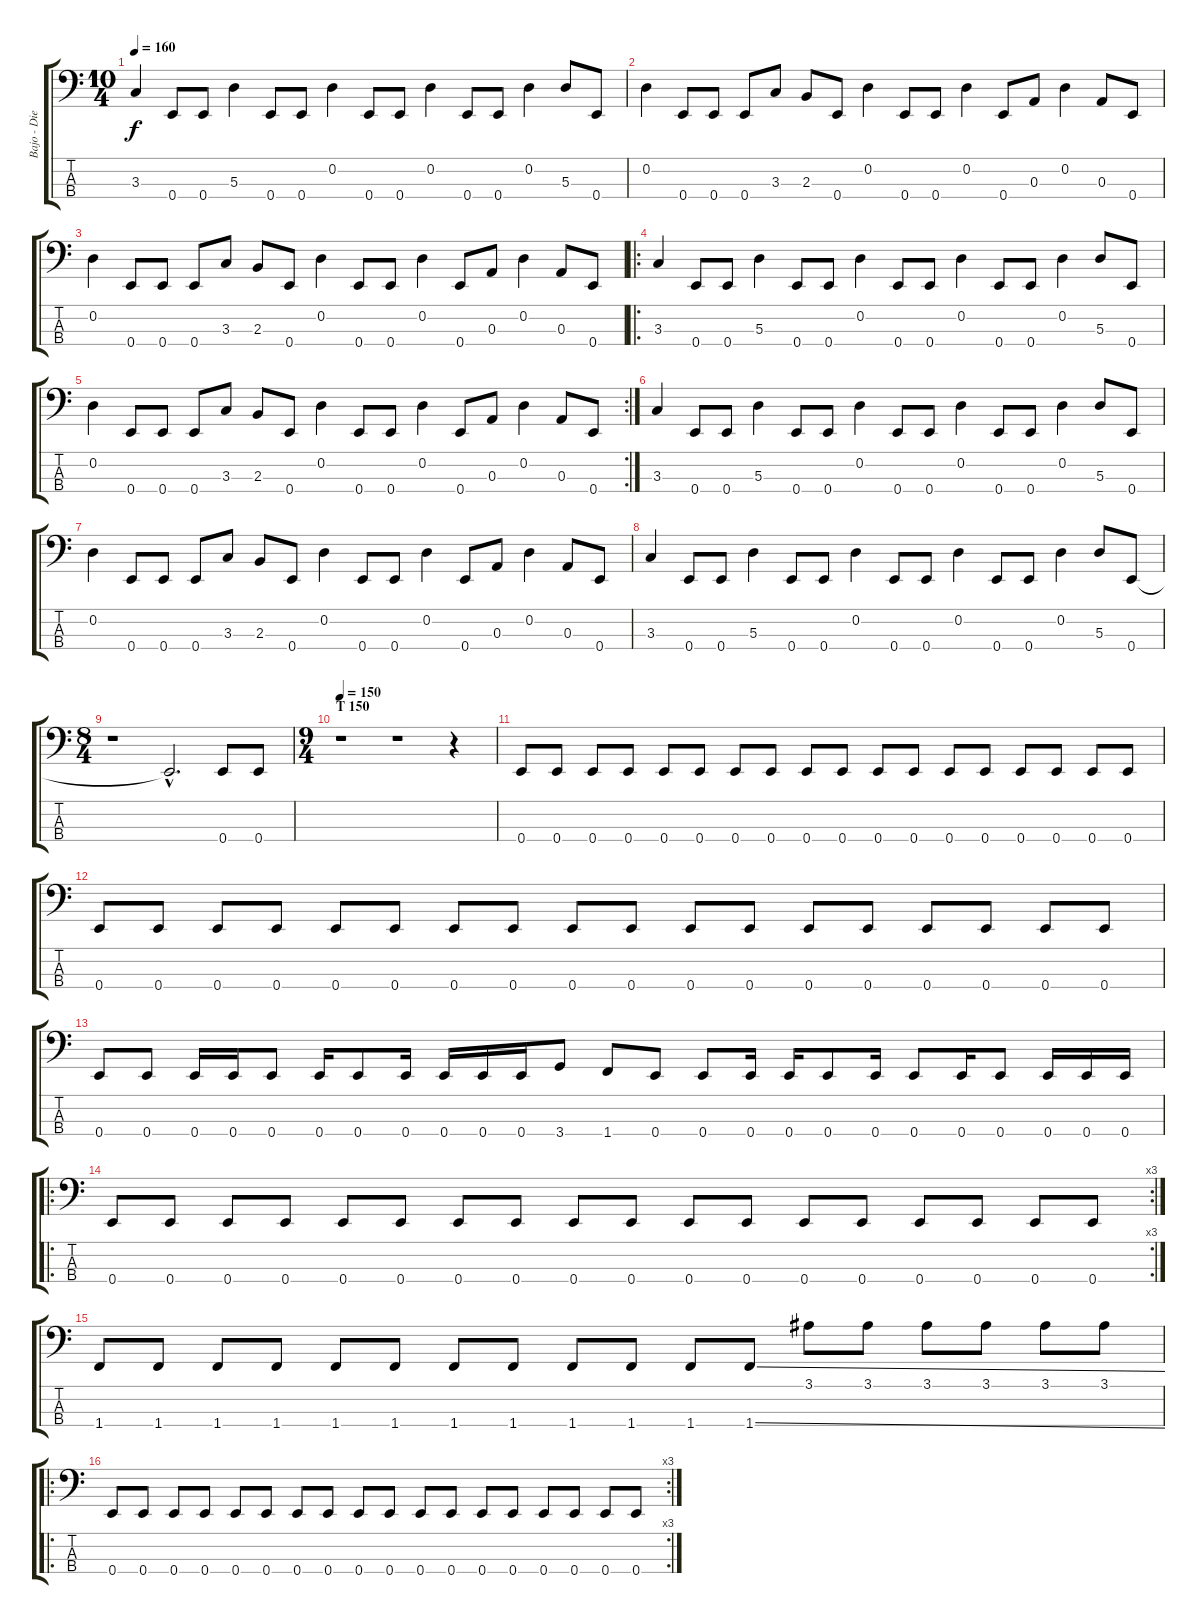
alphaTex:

\track ("Bajo - Diego" "Bajo - Die") {instrument electricbassfinger}
\staff {score tabs}
\tuning (G2 D2 A1 E1) {hide}
\ts (10 4)
\tempo 160
\clef f4
\ks c
3.3.4{dy f} 0.4.8 0.4.8 5.3.4 0.4.8 0.4.8 0.2.4 0.4.8 0.4.8 0.2.4 0.4.8 0.4.8 0.2.4 5.3.8 0.4.8 |
0.2.4 0.4.8 0.4.8 0.4.8 3.3.8 2.3.8 0.4.8 0.2.4 0.4.8 0.4.8 0.2.4 0.4.8 0.3.8 0.2.4 0.3.8 0.4.8 |
0.2.4 0.4.8 0.4.8 0.4.8 3.3.8 2.3.8 0.4.8 0.2.4 0.4.8 0.4.8 0.2.4 0.4.8 0.3.8 0.2.4 0.3.8 0.4.8 |
\ro
3.3.4 0.4.8 0.4.8 5.3.4 0.4.8 0.4.8 0.2.4 0.4.8 0.4.8 0.2.4 0.4.8 0.4.8 0.2.4 5.3.8 0.4.8 |
\rc 2
0.2.4 0.4.8 0.4.8 0.4.8 3.3.8 2.3.8 0.4.8 0.2.4 0.4.8 0.4.8 0.2.4 0.4.8 0.3.8 0.2.4 0.3.8 0.4.8 |
3.3.4 0.4.8 0.4.8 5.3.4 0.4.8 0.4.8 0.2.4 0.4.8 0.4.8 0.2.4 0.4.8 0.4.8 0.2.4 5.3.8 0.4.8 |
0.2.4 0.4.8 0.4.8 0.4.8 3.3.8 2.3.8 0.4.8 0.2.4 0.4.8 0.4.8 0.2.4 0.4.8 0.3.8 0.2.4 0.3.8 0.4.8 |
3.3.4 0.4.8 0.4.8 5.3.4 0.4.8 0.4.8 0.2.4 0.4.8 0.4.8 0.2.4 0.4.8 0.4.8 0.2.4 5.3.8 0.4.8 |
\ts (8 4)
r.1 0.4{hac t}.2{d} 0.4.8 0.4.8 |
\ts (9 4)
\section ("" "T 150")
\tempo 150
r.1 r.1 r.4 |
0.4.8 0.4.8 0.4.8 0.4.8 0.4.8 0.4.8 0.4.8 0.4.8 0.4.8 0.4.8 0.4.8 0.4.8 0.4.8 0.4.8 0.4.8 0.4.8 0.4.8 0.4.8 |
0.4.8 0.4.8 0.4.8 0.4.8 0.4.8 0.4.8 0.4.8 0.4.8 0.4.8 0.4.8 0.4.8 0.4.8 0.4.8 0.4.8 0.4.8 0.4.8 0.4.8 0.4.8 |
0.4.8 0.4.8 0.4.16 0.4.16 0.4.8 0.4.16 0.4.8 0.4.16 0.4.16 0.4.16 0.4.16 3.4.8 1.4.8 0.4.8 0.4.8 0.4.16 0.4.16 0.4.8 0.4.16 0.4.8 0.4.16 0.4.8 0.4.16 0.4.16 0.4.16 |
\ro
\rc 3
0.4.8 0.4.8 0.4.8 0.4.8 0.4.8 0.4.8 0.4.8 0.4.8 0.4.8 0.4.8 0.4.8 0.4.8 0.4.8 0.4.8 0.4.8 0.4.8 0.4.8 0.4.8 |
1.4.8 1.4.8 1.4.8 1.4.8 1.4.8 1.4.8 1.4.8 1.4.8 1.4.8 1.4.8 1.4.8 1.4{ss}.8 3.1.8 3.1.8 3.1.8 3.1.8 3.1.8 3.1.8 |
\ro
\rc 3
0.4.8 0.4.8 0.4.8 0.4.8 0.4.8 0.4.8 0.4.8 0.4.8 0.4.8 0.4.8 0.4.8 0.4.8 0.4.8 0.4.8 0.4.8 0.4.8 0.4.8 0.4.8
